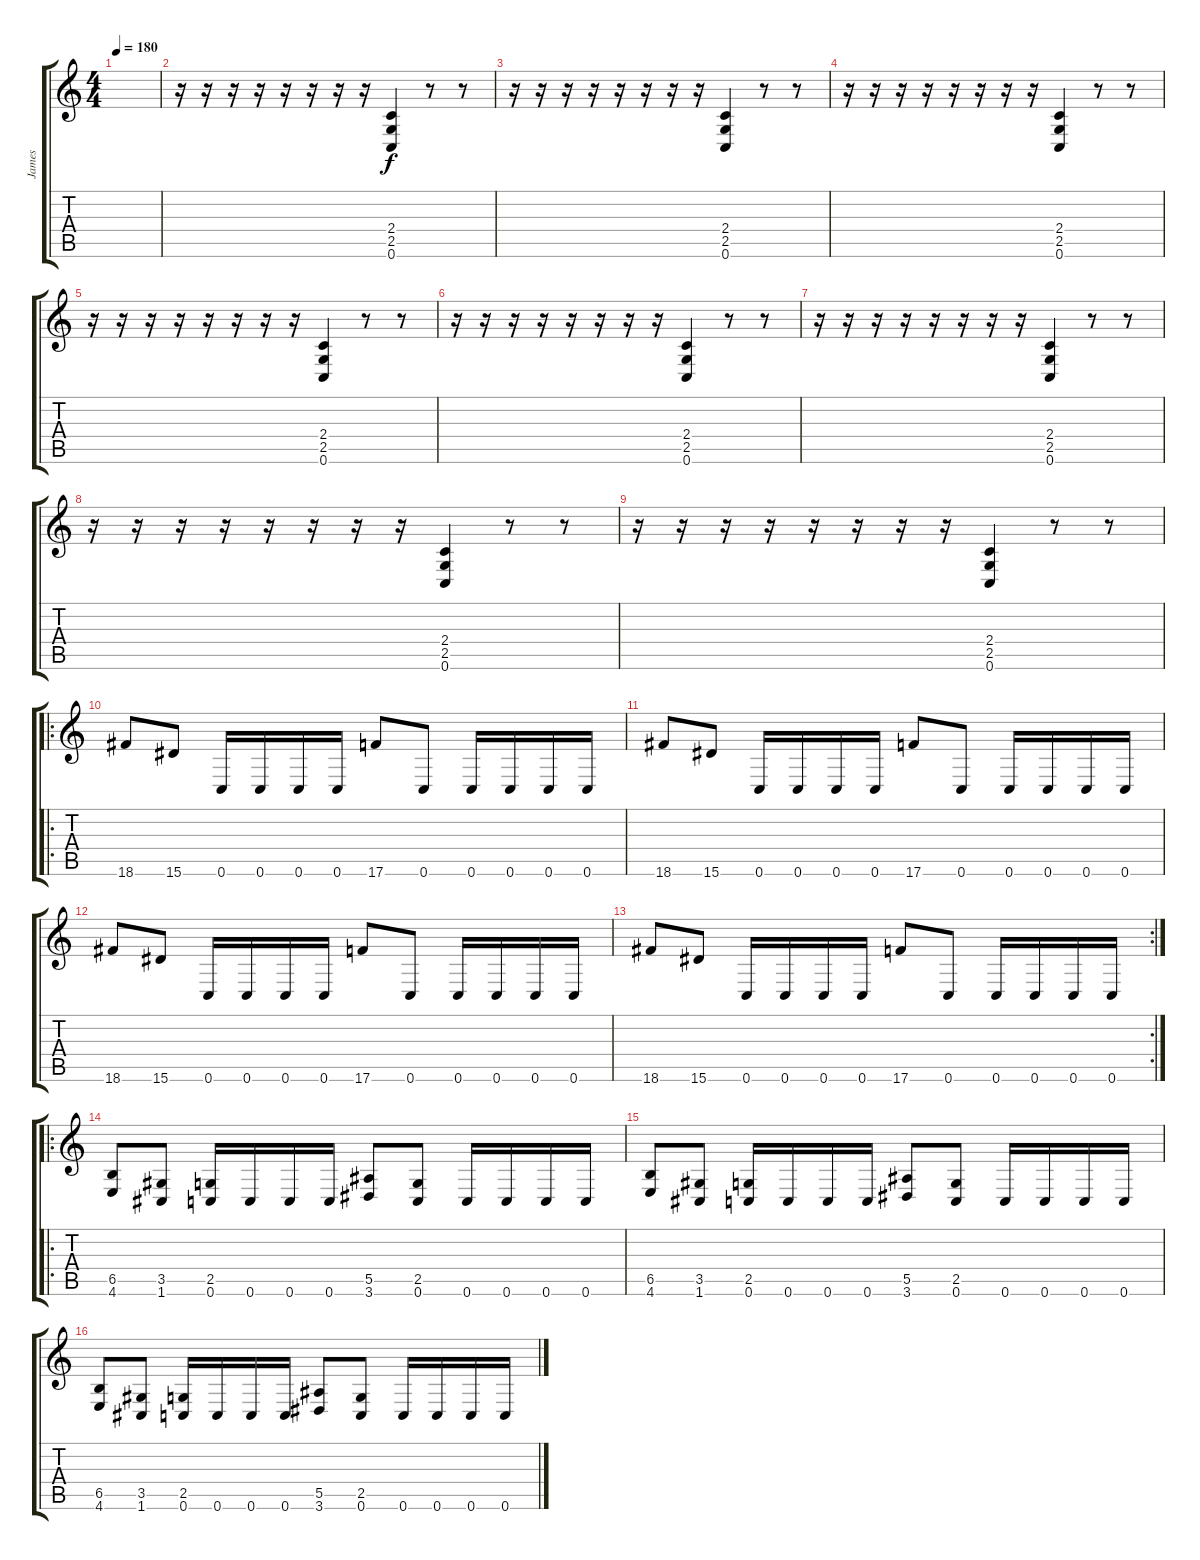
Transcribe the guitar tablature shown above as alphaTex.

\track ("James" "James") {instrument distortionguitar}
\staff {score tabs}
\tuning (C4 G3 Eb3 Bb2 F2 C2) {hide}
\ts (4 4)
\tempo 180
\clef g2
\ks c
|
r.16 r.16 r.16 r.16 r.16 r.16 r.16 r.16 (2.4 2.5 0.6).4 r.8 r.8 |
r.16 r.16 r.16 r.16 r.16 r.16 r.16 r.16 (2.4 2.5 0.6).4 r.8 r.8 |
r.16 r.16 r.16 r.16 r.16 r.16 r.16 r.16 (2.4 2.5 0.6).4 r.8 r.8 |
r.16 r.16 r.16 r.16 r.16 r.16 r.16 r.16 (2.4 2.5 0.6).4 r.8 r.8 |
r.16 r.16 r.16 r.16 r.16 r.16 r.16 r.16 (2.4 2.5 0.6).4 r.8 r.8 |
r.16 r.16 r.16 r.16 r.16 r.16 r.16 r.16 (2.4 2.5 0.6).4 r.8 r.8 |
r.16 r.16 r.16 r.16 r.16 r.16 r.16 r.16 (2.4 2.5 0.6).4 r.8 r.8 |
r.16 r.16 r.16 r.16 r.16 r.16 r.16 r.16 (2.4 2.5 0.6).4 r.8 r.8 |
\ro
18.6.8 15.6.8 0.6.16 0.6.16 0.6.16 0.6.16 17.6.8 0.6.8 0.6.16 0.6.16 0.6.16 0.6.16 |
18.6.8 15.6.8 0.6.16 0.6.16 0.6.16 0.6.16 17.6.8 0.6.8 0.6.16 0.6.16 0.6.16 0.6.16 |
18.6.8 15.6.8 0.6.16 0.6.16 0.6.16 0.6.16 17.6.8 0.6.8 0.6.16 0.6.16 0.6.16 0.6.16 |
\rc 2
18.6.8 15.6.8 0.6.16 0.6.16 0.6.16 0.6.16 17.6.8 0.6.8 0.6.16 0.6.16 0.6.16 0.6.16 |
\ro
(6.5 4.6).8 (3.5 1.6).8 (2.5 0.6).16 0.6.16 0.6.16 0.6.16 (5.5 3.6).8 (2.5 0.6).8 0.6.16 0.6.16 0.6.16 0.6.16 |
(6.5 4.6).8 (3.5 1.6).8 (2.5 0.6).16 0.6.16 0.6.16 0.6.16 (5.5 3.6).8 (2.5 0.6).8 0.6.16 0.6.16 0.6.16 0.6.16 |
(6.5 4.6).8 (3.5 1.6).8 (2.5 0.6).16 0.6.16 0.6.16 0.6.16 (5.5 3.6).8 (2.5 0.6).8 0.6.16 0.6.16 0.6.16 0.6.16
